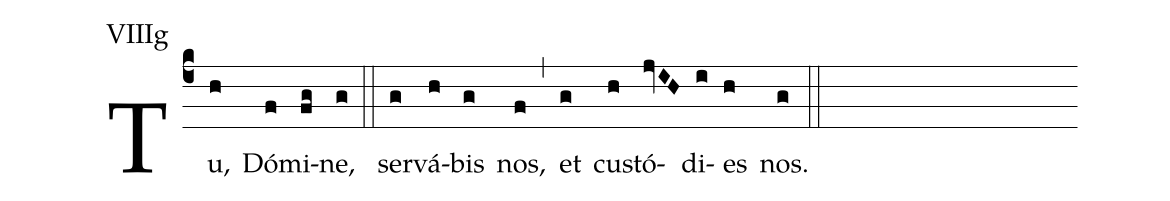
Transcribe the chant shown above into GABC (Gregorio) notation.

annotation: VIIIg;
%%
(c4)Tu,(h) Dó(f)mi(fg)ne,(g) (::) ser(g)vá(h)bis(g) nos,(f) (,) et(g) cu(h)stó(jvIH)di(i)es(h) nos.(g) (::)
